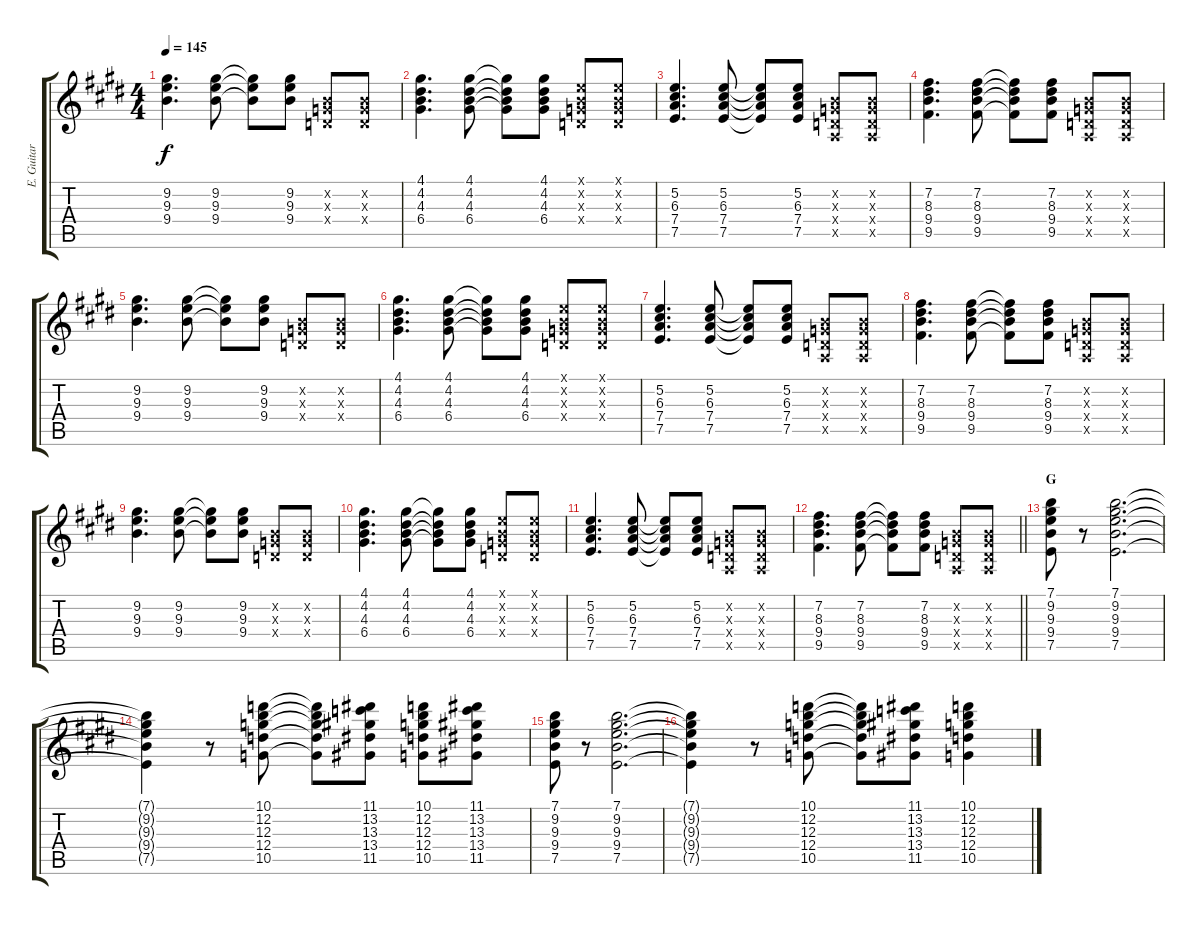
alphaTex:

\track ("E. Guitar I" "E. Guitar ") {instrument overdrivenguitar}
\staff {score tabs}
\tuning (E4 B3 G3 D3 A2 E2) {hide}
\ts (4 4)
\tempo 145
\clef g2
\ks e
(9.2 9.3 9.4).4{d dy f} (9.2 9.3 9.4).8 (9.2{t} 9.3{t} 9.4{t}).8 (9.2 9.3 9.4).8 (0.2{x} 0.3{x} 0.4{x}).8 (0.2{x} 0.3{x} 0.4{x}).8 |
(4.1 4.2 4.3 6.4).4{d} (4.1 4.2 4.3 6.4).8 (4.1{t} 4.2{t} 4.3{t} 6.4{t}).8 (4.1 4.2 4.3 6.4).8 (0.1{x} 0.2{x} 0.3{x} 0.4{x}).8 (0.1{x} 0.2{x} 0.3{x} 0.4{x}).8 |
(5.2 6.3 7.4 7.5).4{d} (5.2 6.3 7.4 7.5).8 (5.2{t} 6.3{t} 7.4{t} 7.5{t}).8 (5.2 6.3 7.4 7.5).8 (0.2{x} 0.3{x} 0.4{x} 0.5{x}).8 (0.2{x} 0.3{x} 0.4{x} 0.5{x}).8 |
(7.2 8.3 9.4 9.5).4{d} (7.2 8.3 9.4 9.5).8 (7.2{t} 8.3{t} 9.4{t} 9.5{t}).8 (7.2 8.3 9.4 9.5).8 (0.2{x} 0.3{x} 0.4{x} 0.5{x}).8 (0.2{x} 0.3{x} 0.4{x} 0.5{x}).8 |
(9.2 9.3 9.4).4{d} (9.2 9.3 9.4).8 (9.2{t} 9.3{t} 9.4{t}).8 (9.2 9.3 9.4).8 (0.2{x} 0.3{x} 0.4{x}).8 (0.2{x} 0.3{x} 0.4{x}).8 |
(4.1 4.2 4.3 6.4).4{d} (4.1 4.2 4.3 6.4).8 (4.1{t} 4.2{t} 4.3{t} 6.4{t}).8 (4.1 4.2 4.3 6.4).8 (0.1{x} 0.2{x} 0.3{x} 0.4{x}).8 (0.1{x} 0.2{x} 0.3{x} 0.4{x}).8 |
(5.2 6.3 7.4 7.5).4{d} (5.2 6.3 7.4 7.5).8 (5.2{t} 6.3{t} 7.4{t} 7.5{t}).8 (5.2 6.3 7.4 7.5).8 (0.2{x} 0.3{x} 0.4{x} 0.5{x}).8 (0.2{x} 0.3{x} 0.4{x} 0.5{x}).8 |
(7.2 8.3 9.4 9.5).4{d} (7.2 8.3 9.4 9.5).8 (7.2{t} 8.3{t} 9.4{t} 9.5{t}).8 (7.2 8.3 9.4 9.5).8 (0.2{x} 0.3{x} 0.4{x} 0.5{x}).8 (0.2{x} 0.3{x} 0.4{x} 0.5{x}).8 |
(9.2 9.3 9.4).4{d} (9.2 9.3 9.4).8 (9.2{t} 9.3{t} 9.4{t}).8 (9.2 9.3 9.4).8 (0.2{x} 0.3{x} 0.4{x}).8 (0.2{x} 0.3{x} 0.4{x}).8 |
(4.1 4.2 4.3 6.4).4{d} (4.1 4.2 4.3 6.4).8 (4.1{t} 4.2{t} 4.3{t} 6.4{t}).8 (4.1 4.2 4.3 6.4).8 (0.1{x} 0.2{x} 0.3{x} 0.4{x}).8 (0.1{x} 0.2{x} 0.3{x} 0.4{x}).8 |
(5.2 6.3 7.4 7.5).4{d} (5.2 6.3 7.4 7.5).8 (5.2{t} 6.3{t} 7.4{t} 7.5{t}).8 (5.2 6.3 7.4 7.5).8 (0.2{x} 0.3{x} 0.4{x} 0.5{x}).8 (0.2{x} 0.3{x} 0.4{x} 0.5{x}).8 |
\barLineRight lightlight
(7.2 8.3 9.4 9.5).4{d} (7.2 8.3 9.4 9.5).8 (7.2{t} 8.3{t} 9.4{t} 9.5{t}).8 (7.2 8.3 9.4 9.5).8 (0.2{x} 0.3{x} 0.4{x} 0.5{x}).8 (0.2{x} 0.3{x} 0.4{x} 0.5{x}).8 |
\section ("" "G")
(7.1 9.2 9.3 9.4 7.5).8 r.8 (7.1 9.2 9.3 9.4 7.5).2{d} |
(7.1{t} 9.2{t} 9.3{t} 9.4{t} 7.5{t}).4 r.8 (10.1 12.2 12.3 12.4 10.5).8 (10.1{t} 12.2{t} 12.3{t} 12.4{t} 10.5{t}).8 (11.1 13.2 13.3 13.4 11.5).8 (10.1 12.2 12.3 12.4 10.5).8 (11.1 13.2 13.3 13.4 11.5).8 |
(7.1 9.2 9.3 9.4 7.5).8 r.8 (7.1 9.2 9.3 9.4 7.5).2{d} |
(7.1{t} 9.2{t} 9.3{t} 9.4{t} 7.5{t}).4 r.8 (10.1 12.2 12.3 12.4 10.5).8 (10.1{t} 12.2{t} 12.3{t} 12.4{t} 10.5{t}).8 (11.1 13.2 13.3 13.4 11.5).8 (10.1 12.2 12.3 12.4 10.5).4
